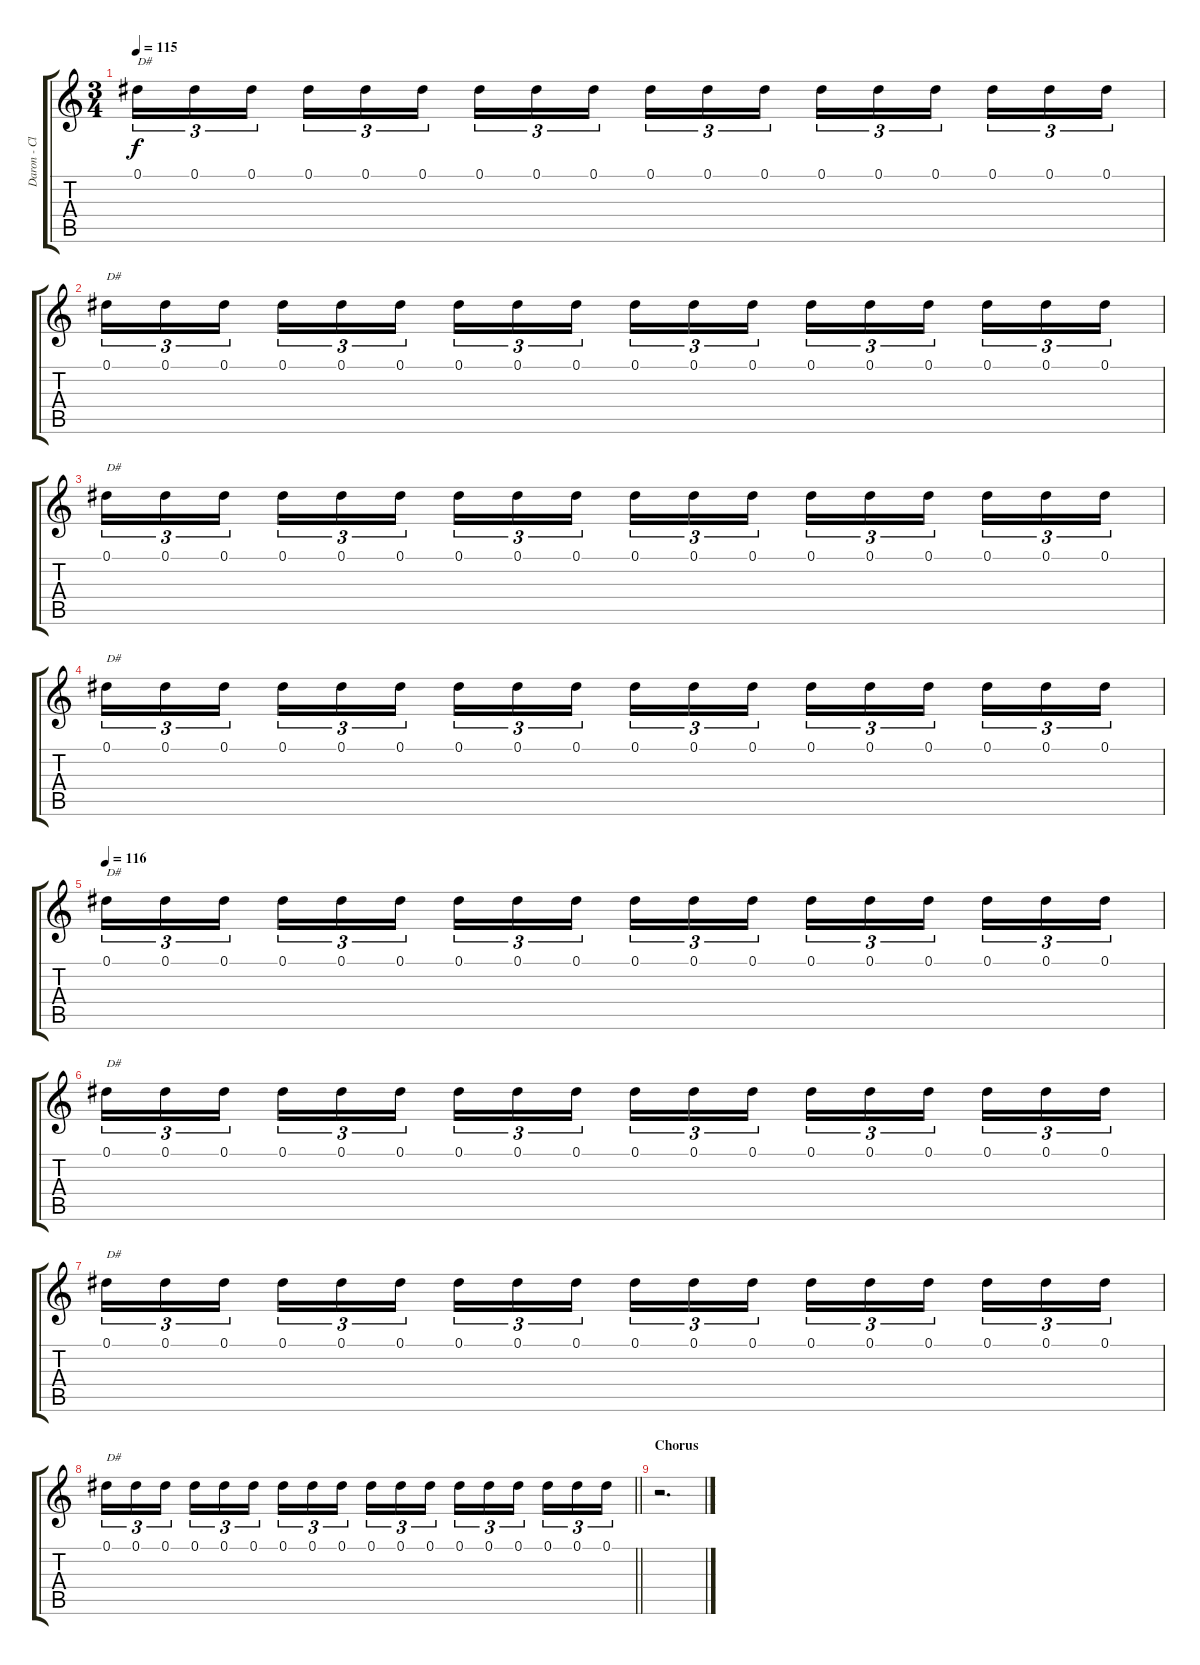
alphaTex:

\track ("Daron - Clean Guitar" "Daron - Cl") {instrument electricguitarclean}
\staff {score tabs}
\tuning (Eb4 Bb3 Gb3 Db3 Ab2 Db2) {hide}
\ts (3 4)
\tempo 115
\clef g2
\ks c
0.1.16{tu (3 2) txt "D#" dy f} 0.1.16{tu (3 2)} 0.1.16{tu (3 2) beam splitsecondary} 0.1.16{tu (3 2)} 0.1.16{tu (3 2)} 0.1.16{tu (3 2)} 0.1.16{tu (3 2)} 0.1.16{tu (3 2)} 0.1.16{tu (3 2) beam splitsecondary} 0.1.16{tu (3 2)} 0.1.16{tu (3 2)} 0.1.16{tu (3 2)} 0.1.16{tu (3 2)} 0.1.16{tu (3 2)} 0.1.16{tu (3 2) beam splitsecondary} 0.1.16{tu (3 2)} 0.1.16{tu (3 2)} 0.1.16{tu (3 2)} |
0.1.16{tu (3 2) txt "D#"} 0.1.16{tu (3 2)} 0.1.16{tu (3 2) beam splitsecondary} 0.1.16{tu (3 2)} 0.1.16{tu (3 2)} 0.1.16{tu (3 2)} 0.1.16{tu (3 2)} 0.1.16{tu (3 2)} 0.1.16{tu (3 2) beam splitsecondary} 0.1.16{tu (3 2)} 0.1.16{tu (3 2)} 0.1.16{tu (3 2)} 0.1.16{tu (3 2)} 0.1.16{tu (3 2)} 0.1.16{tu (3 2) beam splitsecondary} 0.1.16{tu (3 2)} 0.1.16{tu (3 2)} 0.1.16{tu (3 2)} |
0.1.16{tu (3 2) txt "D#"} 0.1.16{tu (3 2)} 0.1.16{tu (3 2) beam splitsecondary} 0.1.16{tu (3 2)} 0.1.16{tu (3 2)} 0.1.16{tu (3 2)} 0.1.16{tu (3 2)} 0.1.16{tu (3 2)} 0.1.16{tu (3 2) beam splitsecondary} 0.1.16{tu (3 2)} 0.1.16{tu (3 2)} 0.1.16{tu (3 2)} 0.1.16{tu (3 2)} 0.1.16{tu (3 2)} 0.1.16{tu (3 2) beam splitsecondary} 0.1.16{tu (3 2)} 0.1.16{tu (3 2)} 0.1.16{tu (3 2)} |
0.1.16{tu (3 2) txt "D#"} 0.1.16{tu (3 2)} 0.1.16{tu (3 2) beam splitsecondary} 0.1.16{tu (3 2)} 0.1.16{tu (3 2)} 0.1.16{tu (3 2)} 0.1.16{tu (3 2)} 0.1.16{tu (3 2)} 0.1.16{tu (3 2) beam splitsecondary} 0.1.16{tu (3 2)} 0.1.16{tu (3 2)} 0.1.16{tu (3 2)} 0.1.16{tu (3 2)} 0.1.16{tu (3 2)} 0.1.16{tu (3 2) beam splitsecondary} 0.1.16{tu (3 2)} 0.1.16{tu (3 2)} 0.1.16{tu (3 2)} |
\tempo 116
0.1.16{tu (3 2) txt "D#"} 0.1.16{tu (3 2)} 0.1.16{tu (3 2) beam splitsecondary} 0.1.16{tu (3 2)} 0.1.16{tu (3 2)} 0.1.16{tu (3 2)} 0.1.16{tu (3 2)} 0.1.16{tu (3 2)} 0.1.16{tu (3 2) beam splitsecondary} 0.1.16{tu (3 2)} 0.1.16{tu (3 2)} 0.1.16{tu (3 2)} 0.1.16{tu (3 2)} 0.1.16{tu (3 2)} 0.1.16{tu (3 2) beam splitsecondary} 0.1.16{tu (3 2)} 0.1.16{tu (3 2)} 0.1.16{tu (3 2)} |
0.1.16{tu (3 2) txt "D#"} 0.1.16{tu (3 2)} 0.1.16{tu (3 2) beam splitsecondary} 0.1.16{tu (3 2)} 0.1.16{tu (3 2)} 0.1.16{tu (3 2)} 0.1.16{tu (3 2)} 0.1.16{tu (3 2)} 0.1.16{tu (3 2) beam splitsecondary} 0.1.16{tu (3 2)} 0.1.16{tu (3 2)} 0.1.16{tu (3 2)} 0.1.16{tu (3 2)} 0.1.16{tu (3 2)} 0.1.16{tu (3 2) beam splitsecondary} 0.1.16{tu (3 2)} 0.1.16{tu (3 2)} 0.1.16{tu (3 2)} |
0.1.16{tu (3 2) txt "D#"} 0.1.16{tu (3 2)} 0.1.16{tu (3 2) beam splitsecondary} 0.1.16{tu (3 2)} 0.1.16{tu (3 2)} 0.1.16{tu (3 2)} 0.1.16{tu (3 2)} 0.1.16{tu (3 2)} 0.1.16{tu (3 2) beam splitsecondary} 0.1.16{tu (3 2)} 0.1.16{tu (3 2)} 0.1.16{tu (3 2)} 0.1.16{tu (3 2)} 0.1.16{tu (3 2)} 0.1.16{tu (3 2) beam splitsecondary} 0.1.16{tu (3 2)} 0.1.16{tu (3 2)} 0.1.16{tu (3 2)} |
\barLineRight lightlight
0.1.16{tu (3 2) txt "D#"} 0.1.16{tu (3 2)} 0.1.16{tu (3 2) beam splitsecondary} 0.1.16{tu (3 2)} 0.1.16{tu (3 2)} 0.1.16{tu (3 2)} 0.1.16{tu (3 2)} 0.1.16{tu (3 2)} 0.1.16{tu (3 2) beam splitsecondary} 0.1.16{tu (3 2)} 0.1.16{tu (3 2)} 0.1.16{tu (3 2)} 0.1.16{tu (3 2)} 0.1.16{tu (3 2)} 0.1.16{tu (3 2) beam splitsecondary} 0.1.16{tu (3 2)} 0.1.16{tu (3 2)} 0.1.16{tu (3 2)} |
\section ("" "Chorus")
r.2{d}
